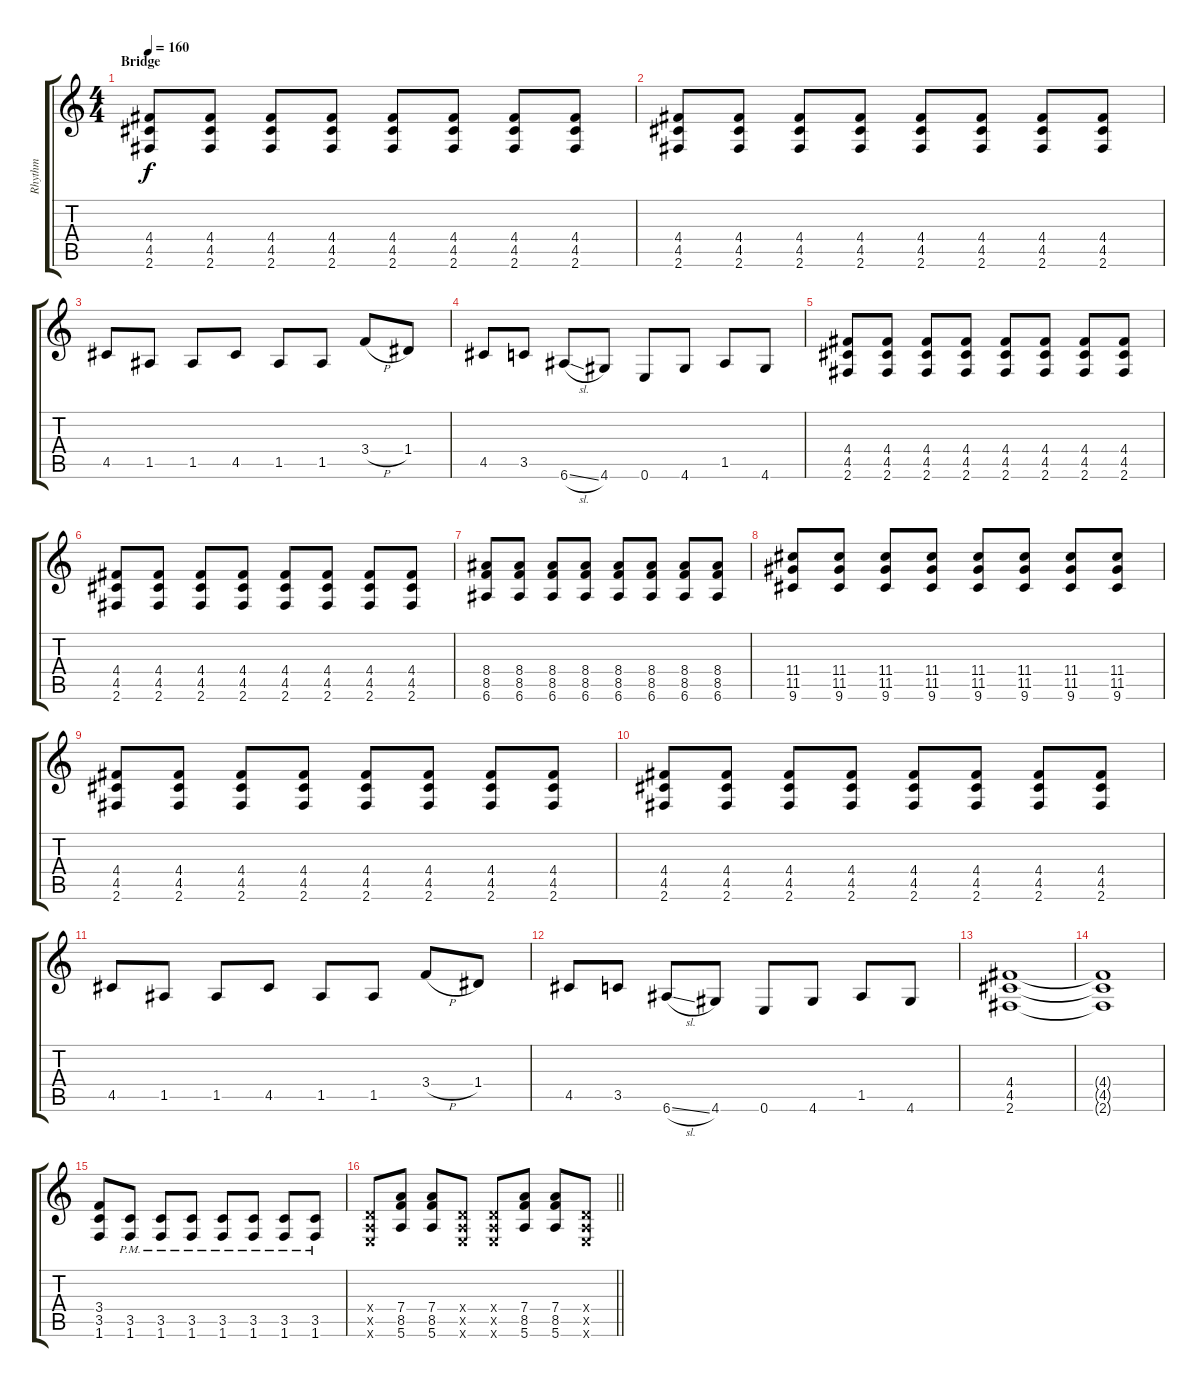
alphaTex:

\track ("Rhythm" "Rhythm") {instrument overdrivenguitar}
\staff {score tabs}
\tuning (E4 B3 G3 D3 A2 E2) {hide}
\ts (4 4)
\section ("" "Bridge")
\tempo 160
\clef g2
\ks c
(4.4 4.5 2.6).8{dy f} (4.4 4.5 2.6).8 (4.4 4.5 2.6).8 (4.4 4.5 2.6).8 (4.4 4.5 2.6).8 (4.4 4.5 2.6).8 (4.4 4.5 2.6).8 (4.4 4.5 2.6).8 |
(4.4 4.5 2.6).8 (4.4 4.5 2.6).8 (4.4 4.5 2.6).8 (4.4 4.5 2.6).8 (4.4 4.5 2.6).8 (4.4 4.5 2.6).8 (4.4 4.5 2.6).8 (4.4 4.5 2.6).8 |
4.5.8 1.5.8 1.5.8 4.5.8 1.5.8 1.5.8 3.4{h}.8 1.4.8 |
4.5.8 3.5.8 6.6{sl}.8 4.6.8 0.6.8 4.6.8 1.5.8 4.6.8 |
(4.4 4.5 2.6).8 (4.4 4.5 2.6).8 (4.4 4.5 2.6).8 (4.4 4.5 2.6).8 (4.4 4.5 2.6).8 (4.4 4.5 2.6).8 (4.4 4.5 2.6).8 (4.4 4.5 2.6).8 |
(4.4 4.5 2.6).8 (4.4 4.5 2.6).8 (4.4 4.5 2.6).8 (4.4 4.5 2.6).8 (4.4 4.5 2.6).8 (4.4 4.5 2.6).8 (4.4 4.5 2.6).8 (4.4 4.5 2.6).8 |
(8.4 8.5 6.6).8 (8.4 8.5 6.6).8 (8.4 8.5 6.6).8 (8.4 8.5 6.6).8 (8.4 8.5 6.6).8 (8.4 8.5 6.6).8 (8.4 8.5 6.6).8 (8.4 8.5 6.6).8 |
(11.4 11.5 9.6).8 (11.4 11.5 9.6).8 (11.4 11.5 9.6).8 (11.4 11.5 9.6).8 (11.4 11.5 9.6).8 (11.4 11.5 9.6).8 (11.4 11.5 9.6).8 (11.4 11.5 9.6).8 |
(4.4 4.5 2.6).8 (4.4 4.5 2.6).8 (4.4 4.5 2.6).8 (4.4 4.5 2.6).8 (4.4 4.5 2.6).8 (4.4 4.5 2.6).8 (4.4 4.5 2.6).8 (4.4 4.5 2.6).8 |
(4.4 4.5 2.6).8 (4.4 4.5 2.6).8 (4.4 4.5 2.6).8 (4.4 4.5 2.6).8 (4.4 4.5 2.6).8 (4.4 4.5 2.6).8 (4.4 4.5 2.6).8 (4.4 4.5 2.6).8 |
4.5.8 1.5.8 1.5.8 4.5.8 1.5.8 1.5.8 3.4{h}.8 1.4.8 |
4.5.8 3.5.8 6.6{sl}.8 4.6.8 0.6.8 4.6.8 1.5.8 4.6.8 |
(4.4 4.5 2.6).1 |
(4.4{t} 4.5{t} 2.6{t}).1 |
(3.4 3.5 1.6).8 (3.5{pm} 1.6{pm}).8 (3.5{pm} 1.6{pm}).8 (3.5{pm} 1.6{pm}).8 (3.5{pm} 1.6{pm}).8 (3.5{pm} 1.6{pm}).8 (3.5{pm} 1.6{pm}).8 (3.5{pm} 1.6{pm}).8 |
\barLineRight lightlight
(0.4{x} 0.5{x} 0.6{x}).8 (7.4 8.5 5.6).8 (7.4 8.5 5.6).8 (0.4{x} 0.5{x} 0.6{x}).8 (0.4{x} 0.5{x} 0.6{x}).8 (7.4 8.5 5.6).8 (7.4 8.5 5.6).8 (0.4{x} 0.5{x} 0.6{x}).8
